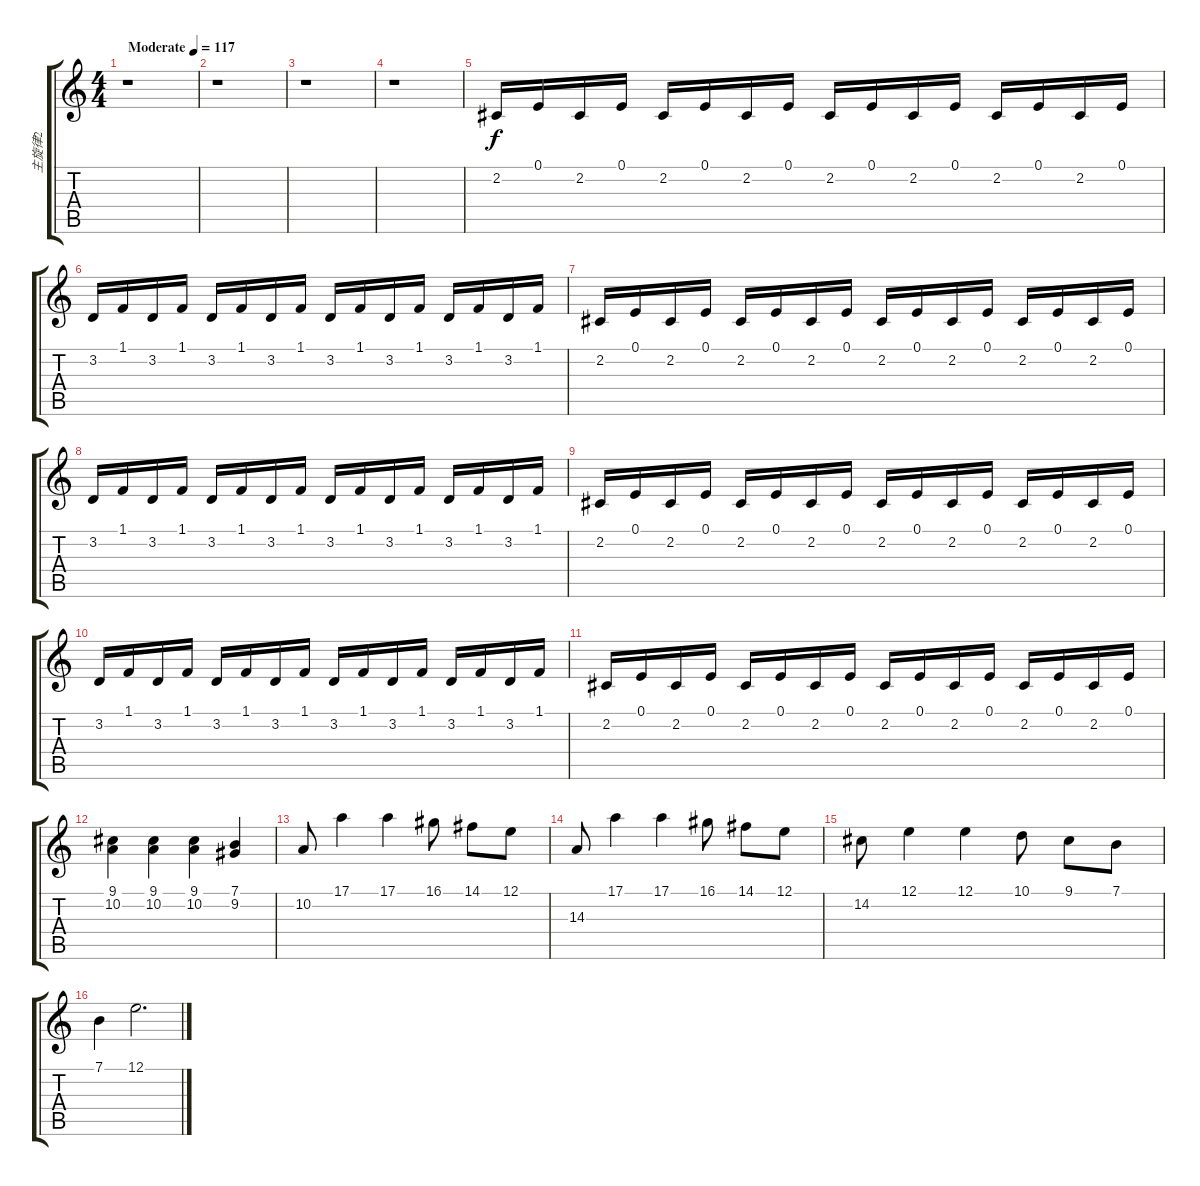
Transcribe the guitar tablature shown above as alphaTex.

\track ("主旋律2" "主旋律2") {instrument stringensemble1}
\staff {score tabs}
\tuning (E4 B3 G3 D3 A2 E2) {hide}
\ts (4 4)
\tempo (117 "Moderate")
\clef g2
\ks c
r.1{dy f instrument stringensemble1} |
r.1 |
r.1 |
r.1 |
2.2.16 0.1.16 2.2.16 0.1.16 2.2.16 0.1.16 2.2.16 0.1.16 2.2.16 0.1.16 2.2.16 0.1.16 2.2.16 0.1.16 2.2.16 0.1.16 |
3.2.16 1.1.16 3.2.16 1.1.16 3.2.16 1.1.16 3.2.16 1.1.16 3.2.16 1.1.16 3.2.16 1.1.16 3.2.16 1.1.16 3.2.16 1.1.16 |
2.2.16 0.1.16 2.2.16 0.1.16 2.2.16 0.1.16 2.2.16 0.1.16 2.2.16 0.1.16 2.2.16 0.1.16 2.2.16 0.1.16 2.2.16 0.1.16 |
3.2.16 1.1.16 3.2.16 1.1.16 3.2.16 1.1.16 3.2.16 1.1.16 3.2.16 1.1.16 3.2.16 1.1.16 3.2.16 1.1.16 3.2.16 1.1.16 |
2.2.16 0.1.16 2.2.16 0.1.16 2.2.16 0.1.16 2.2.16 0.1.16 2.2.16 0.1.16 2.2.16 0.1.16 2.2.16 0.1.16 2.2.16 0.1.16 |
3.2.16 1.1.16 3.2.16 1.1.16 3.2.16 1.1.16 3.2.16 1.1.16 3.2.16 1.1.16 3.2.16 1.1.16 3.2.16 1.1.16 3.2.16 1.1.16 |
2.2.16 0.1.16 2.2.16 0.1.16 2.2.16 0.1.16 2.2.16 0.1.16 2.2.16 0.1.16 2.2.16 0.1.16 2.2.16 0.1.16 2.2.16 0.1.16 |
(9.1 10.2).4 (9.1 10.2).4 (9.1 10.2).4 (7.1 9.2).4 |
10.2.8 17.1.4 17.1.4 16.1.8 14.1.8 12.1.8 |
14.3.8 17.1.4 17.1.4 16.1.8 14.1.8 12.1.8 |
14.2.8 12.1.4 12.1.4 10.1.8 9.1.8 7.1.8 |
7.1.4 12.1.2{d}
